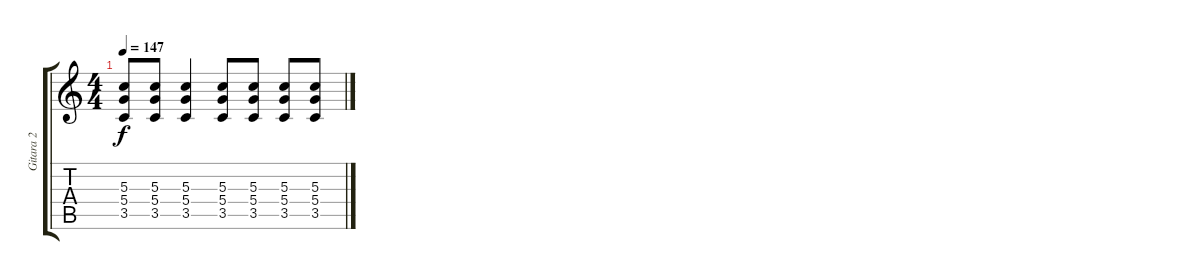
\track ("Gitara 2" "Gitara 2") {instrument electricguitarclean}
\staff {score tabs}
\tuning (E4 B3 G3 D3 A2 E2) {hide}
\ts (4 4)
\tempo 147
\clef g2
\ks c
(5.3{t} 5.4{t} 3.5{t}).8{dy f} (5.3 5.4 3.5).8 (5.3 5.4 3.5).4 (5.3 5.4 3.5).8 (5.3 5.4 3.5).8 (5.3 5.4 3.5).8 (5.3 5.4 3.5).8
